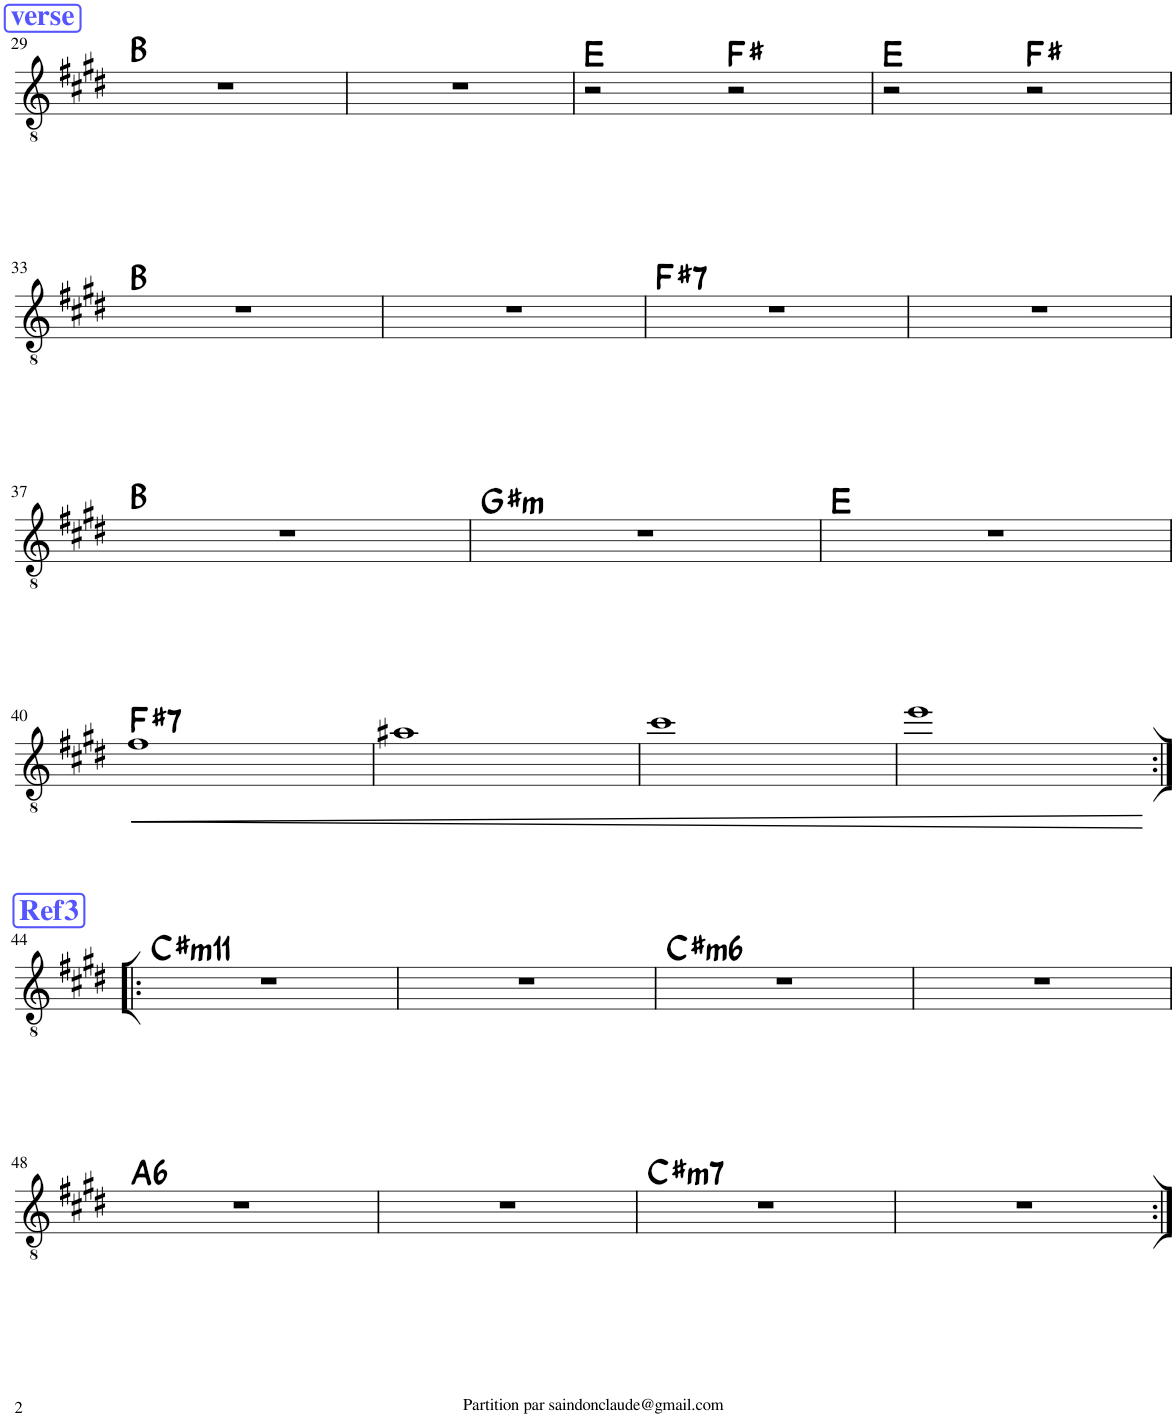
**kern	**dynam	**harte
*part1	*part1	*part1
*staff1	*staff1	*
*I"Classical Guitar	*	*
*I'Guit.	*	*
!!LO:PB:g=z
*clefGv2	*	*
*k[f#c#g#d#]	*	*
*M4/4	*	*
!!LO:REH:place=s1:a:B:cj:color=#5555FF:fs=14:t=verse
=29	=29	=29
1r	.	B:maj
=30	=30	=30
1r	.	.
=31	=31	=31
2r	.	E:maj
2r	.	F#:maj
=32	=32	=32
2r	.	E:maj
2r	.	F#:maj
!!LO:LB:g=z
=33	=33	=33
1r	.	B:maj
=34	=34	=34
1r	.	.
=35	=35	=35
!	!	!LO:H:kt=7
1r	.	F#:7
=36	=36	=36
1r	.	.
!!LO:LB:g=z
=37	=37	=37
1r	.	B:maj
=38	=38	=38
!	!	!LO:H:kt=m
1r	.	G#:min
=39	=39	=39
1r	.	E:maj
!!LO:LB:g=z
=40	=40	=40
!	!LO:HP:b	!LO:H:kt=7
1f#	<	F#:7
=41	=41	=41
1a#X	.	.
=42	=42	=42
1cc#	.	.
=43	=43	=43
1ee	.	.
.	[	.
!!LO:LB:g=z
!!LO:REH:place=s1:a:B:cj:color=#5555FF:fs=14:t=Ref3
=44:|!|:	=44:|!|:	=44:|!|:
!	!	!LO:H:kt=m11
1r	.	C#:min9(11)
=45	=45	=45
1r	.	.
=46	=46	=46
!	!	!LO:H:kt=m6
1r	.	C#:min6
=47	=47	=47
1r	.	.
!!LO:LB:g=z
=48	=48	=48
!	!	!LO:H:kt=6
1r	.	A:maj6
=49	=49	=49
1r	.	.
=50	=50	=50
!	!	!LO:H:kt=m7
1r	.	C#:min7
=51	=51	=51
1r	.	.
=:|!	=:|!	=:|!
*-	*-	*-
